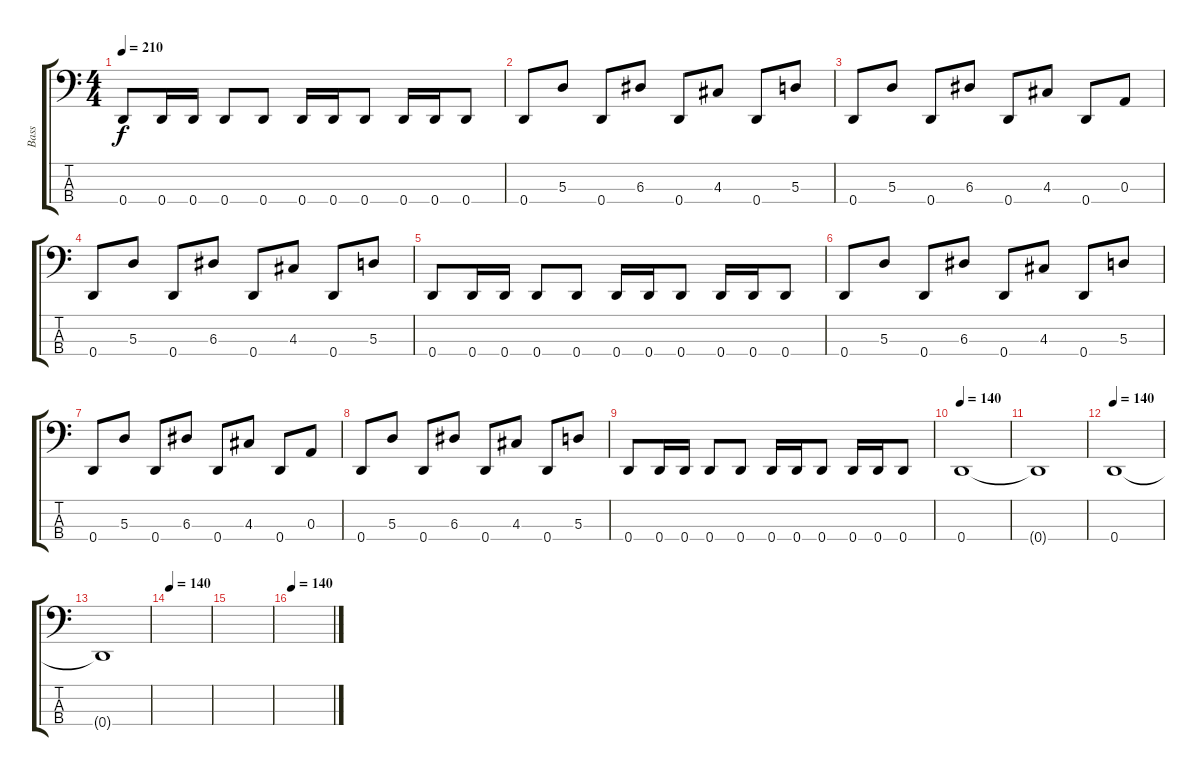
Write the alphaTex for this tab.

\track ("Bass" "Bass") {instrument electricbasspick}
\staff {score tabs}
\tuning (G2 D2 A1 D1) {hide}
\ts (4 4)
\tempo 210
\clef f4
\ks c
0.4.8{dy f} 0.4.16 0.4.16 0.4.8 0.4.8 0.4.16 0.4.16 0.4.8 0.4.16 0.4.16 0.4.8 |
0.4.8 5.3.8 0.4.8 6.3.8 0.4.8 4.3.8 0.4.8 5.3.8 |
0.4.8 5.3.8 0.4.8 6.3.8 0.4.8 4.3.8 0.4.8 0.3.8 |
0.4.8 5.3.8 0.4.8 6.3.8 0.4.8 4.3.8 0.4.8 5.3.8 |
0.4.8 0.4.16 0.4.16 0.4.8 0.4.8 0.4.16 0.4.16 0.4.8 0.4.16 0.4.16 0.4.8 |
0.4.8 5.3.8 0.4.8 6.3.8 0.4.8 4.3.8 0.4.8 5.3.8 |
0.4.8 5.3.8 0.4.8 6.3.8 0.4.8 4.3.8 0.4.8 0.3.8 |
0.4.8 5.3.8 0.4.8 6.3.8 0.4.8 4.3.8 0.4.8 5.3.8 |
0.4.8 0.4.16 0.4.16 0.4.8 0.4.8 0.4.16 0.4.16 0.4.8 0.4.16 0.4.16 0.4.8 |
\tempo 140
0.4.1 |
0.4{t}.1 |
\tempo 140
0.4.1 |
0.4{t}.1 |
\tempo 140
|
|
\tempo 140
